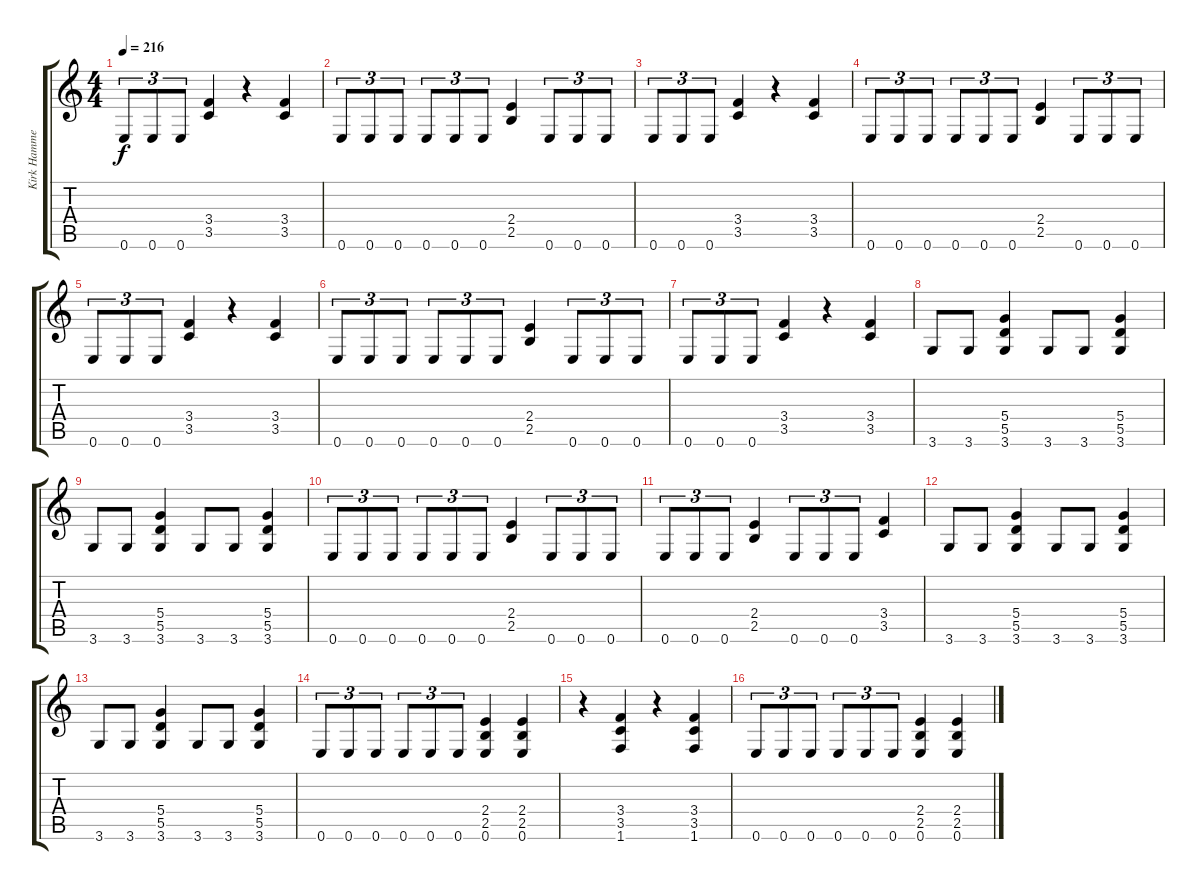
\track ("Kirk Hammet" "Kirk Hamme") {instrument acousticguitarsteel}
\staff {score tabs}
\tuning (E4 B3 G3 D3 A2 E2) {hide}
\ts (4 4)
\tempo 216
\clef g2
\ks c
0.6.8{tu (3 2) dy f} 0.6.8{tu (3 2)} 0.6.8{tu (3 2)} (3.4 3.5).4 r.4 (3.4 3.5).4 |
0.6.8{tu (3 2)} 0.6.8{tu (3 2)} 0.6.8{tu (3 2)} 0.6.8{tu (3 2)} 0.6.8{tu (3 2)} 0.6.8{tu (3 2)} (2.4 2.5).4 0.6.8{tu (3 2)} 0.6.8{tu (3 2)} 0.6.8{tu (3 2)} |
0.6.8{tu (3 2)} 0.6.8{tu (3 2)} 0.6.8{tu (3 2)} (3.4 3.5).4 r.4 (3.4 3.5).4 |
0.6.8{tu (3 2)} 0.6.8{tu (3 2)} 0.6.8{tu (3 2)} 0.6.8{tu (3 2)} 0.6.8{tu (3 2)} 0.6.8{tu (3 2)} (2.4 2.5).4 0.6.8{tu (3 2)} 0.6.8{tu (3 2)} 0.6.8{tu (3 2)} |
0.6.8{tu (3 2)} 0.6.8{tu (3 2)} 0.6.8{tu (3 2)} (3.4 3.5).4 r.4 (3.4 3.5).4 |
0.6.8{tu (3 2)} 0.6.8{tu (3 2)} 0.6.8{tu (3 2)} 0.6.8{tu (3 2)} 0.6.8{tu (3 2)} 0.6.8{tu (3 2)} (2.4 2.5).4 0.6.8{tu (3 2)} 0.6.8{tu (3 2)} 0.6.8{tu (3 2)} |
0.6.8{tu (3 2)} 0.6.8{tu (3 2)} 0.6.8{tu (3 2)} (3.4 3.5).4 r.4 (3.4 3.5).4 |
3.6.8 3.6.8 (5.4 5.5 3.6).4 3.6.8 3.6.8 (5.4 5.5 3.6).4 |
3.6.8 3.6.8 (5.4 5.5 3.6).4 3.6.8 3.6.8 (5.4 5.5 3.6).4 |
0.6.8{tu (3 2)} 0.6.8{tu (3 2)} 0.6.8{tu (3 2)} 0.6.8{tu (3 2)} 0.6.8{tu (3 2)} 0.6.8{tu (3 2)} (2.4 2.5).4 0.6.8{tu (3 2)} 0.6.8{tu (3 2)} 0.6.8{tu (3 2)} |
0.6.8{tu (3 2)} 0.6.8{tu (3 2)} 0.6.8{tu (3 2)} (2.4 2.5).4 0.6.8{tu (3 2)} 0.6.8{tu (3 2)} 0.6.8{tu (3 2)} (3.4 3.5).4 |
3.6.8 3.6.8 (5.4 5.5 3.6).4 3.6.8 3.6.8 (5.4 5.5 3.6).4 |
3.6.8 3.6.8 (5.4 5.5 3.6).4 3.6.8 3.6.8 (5.4 5.5 3.6).4 |
0.6.8{tu (3 2)} 0.6.8{tu (3 2)} 0.6.8{tu (3 2)} 0.6.8{tu (3 2)} 0.6.8{tu (3 2)} 0.6.8{tu (3 2)} (2.4 2.5 0.6).4 (2.4 2.5 0.6).4 |
r.4 (3.4 3.5 1.6).4 r.4 (3.4 3.5 1.6).4 |
0.6.8{tu (3 2)} 0.6.8{tu (3 2)} 0.6.8{tu (3 2)} 0.6.8{tu (3 2)} 0.6.8{tu (3 2)} 0.6.8{tu (3 2)} (2.4 2.5 0.6).4 (2.4 2.5 0.6).4
